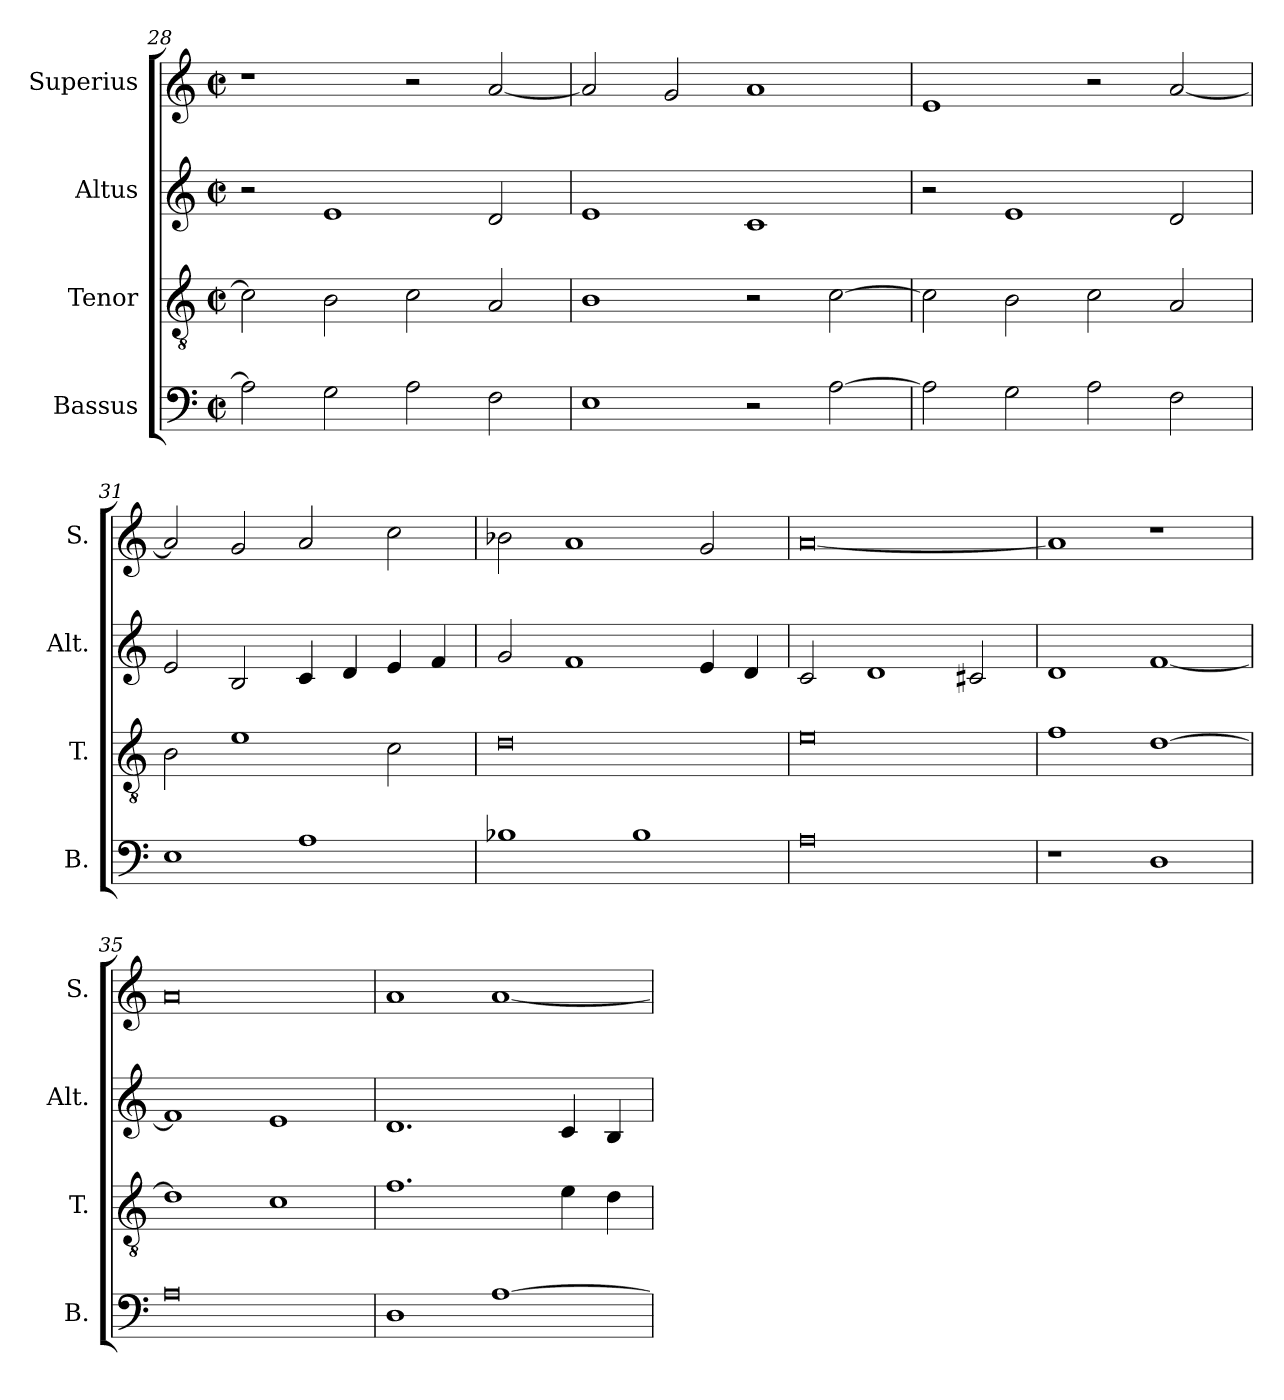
**kern	**kern	**kern	**kern
*part4	*part3	*part2	*part1
*staff4	*staff3	*staff2	*staff1
*I"Bassus	*I"Tenor	*I"Altus	*I"Superius
*I'B.	*I'T.	*I'Alt.	*I'S.
*clefF4	*clefGv2	*clefG2	*clefG2
*	*ITrd7c12	*	*
*k[]	*k[]	*k[]	*k[]
*C:	*C:	*C:	*C:
*M2/2	*M2/2	*M2/2	*M2/2
*met(c|)	*met(c|)	*met(c|)	*met(c|)
=28	=28	=28	=28
2Ai\]	2Ci\]	2r	1r
2Gi\	2BBi\	1ei	.
2Ai\	2Ci\	.	2r
2Fi\	2AAi/	2di/	[<2ai/
=29	=29	=29	=29
1Ei	1BBi	1ei	2ai/]
.	.	.	2gi/
2r	2r	1ci	1ai
[>2Ai\	[>2Ci\	.	.
!!LO:PB:g=z
=30	=30	=30	=30
2Ai\]	2Ci\]	2r	1ei
2Gi\	2BBi\	1ei	.
2Ai\	2Ci\	.	2r
2Fi\	2AAi/	2di/	[<2ai/
=31	=31	=31	=31
1Ei	2BBi\	2ei/	2ai/]
.	1Ei	2Bi/	2gi/
1Ai	.	4ci/	2ai/
.	.	4di/	.
.	2Ci\	4ei/	2cci\
.	.	4fi/	.
=32	=32	=32	=32
1B-Xi	0Di	2gi/	2b-Xi\
.	.	1fi	1ai
1B-i	.	.	.
.	.	4ei/	2gi/
.	.	4di/	.
=33	=33	=33	=33
0Ai	0Ei	2ci/	[<0ai
.	.	1di	.
.	.	2c#Xi/	.
=34	=34	=34	=34
1r	1Fi	1di	1ai]
1Di	[>1Di	[<1fi	1r
!!LO:LB:g=z
=35	=35	=35	=35
0Ai	1Di]	1fi]	0ai
.	1Ci	1ei	.
=36	=36	=36	=36
1Di	1.Fi	1.di	1ai
[>1Ai	.	.	[<1ai
.	4Ei\	4ci/	.
.	4Di\	4Bi/	.
=	=	=	=
*-	*-	*-	*-
